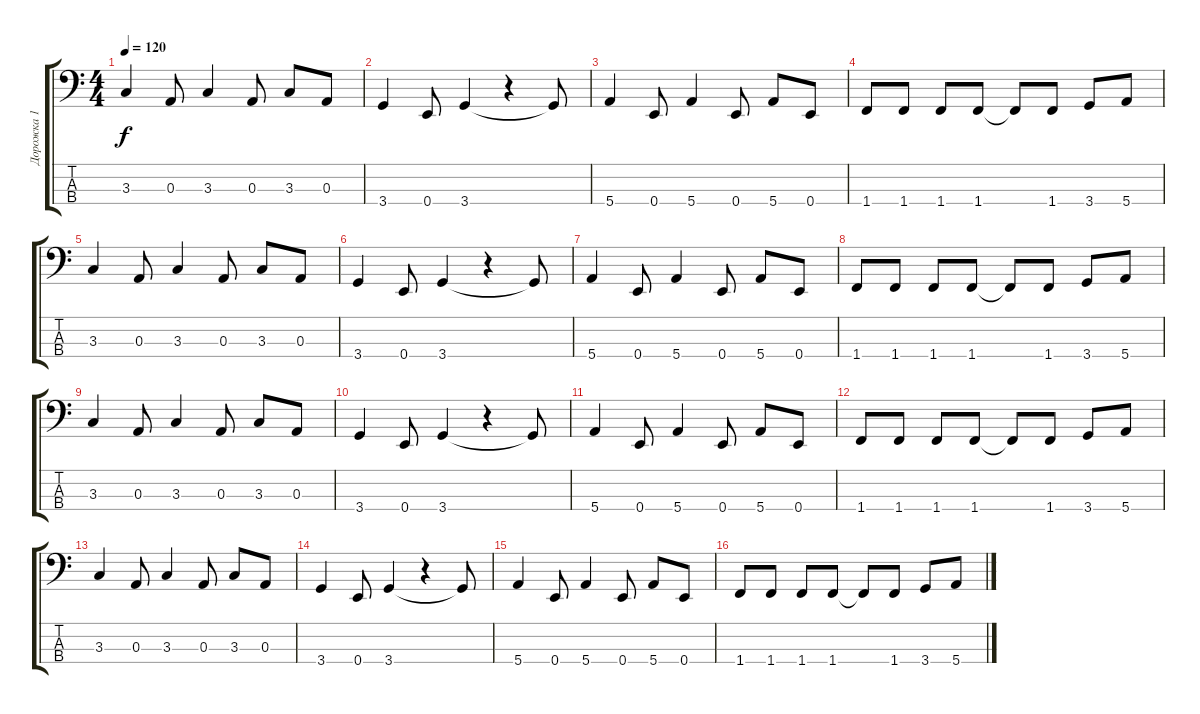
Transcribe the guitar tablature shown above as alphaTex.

\track ("Дорожка 1" "Дорожка 1") {instrument electricbasspick}
\staff {score tabs}
\tuning (G2 D2 A1 E1) {hide}
\ts (4 4)
\tempo 120
\clef f4
\ks c
3.3.4{dy f} 0.3.8 3.3.4 0.3.8 3.3.8 0.3.8 |
3.4.4 0.4.8 3.4.4 r.4 3.4{t}.8 |
5.4.4 0.4.8 5.4.4 0.4.8 5.4.8 0.4.8 |
1.4.8 1.4.8 1.4.8 1.4.8 1.4{t}.8 1.4.8 3.4.8 5.4.8 |
3.3.4 0.3.8 3.3.4 0.3.8 3.3.8 0.3.8 |
3.4.4 0.4.8 3.4.4 r.4 3.4{t}.8 |
5.4.4 0.4.8 5.4.4 0.4.8 5.4.8 0.4.8 |
1.4.8 1.4.8 1.4.8 1.4.8 1.4{t}.8 1.4.8 3.4.8 5.4.8 |
3.3.4 0.3.8 3.3.4 0.3.8 3.3.8 0.3.8 |
3.4.4 0.4.8 3.4.4 r.4 3.4{t}.8 |
5.4.4 0.4.8 5.4.4 0.4.8 5.4.8 0.4.8 |
1.4.8 1.4.8 1.4.8 1.4.8 1.4{t}.8 1.4.8 3.4.8 5.4.8 |
3.3.4 0.3.8 3.3.4 0.3.8 3.3.8 0.3.8 |
3.4.4 0.4.8 3.4.4 r.4 3.4{t}.8 |
5.4.4 0.4.8 5.4.4 0.4.8 5.4.8 0.4.8 |
1.4.8 1.4.8 1.4.8 1.4.8 1.4{t}.8 1.4.8 3.4.8 5.4.8
